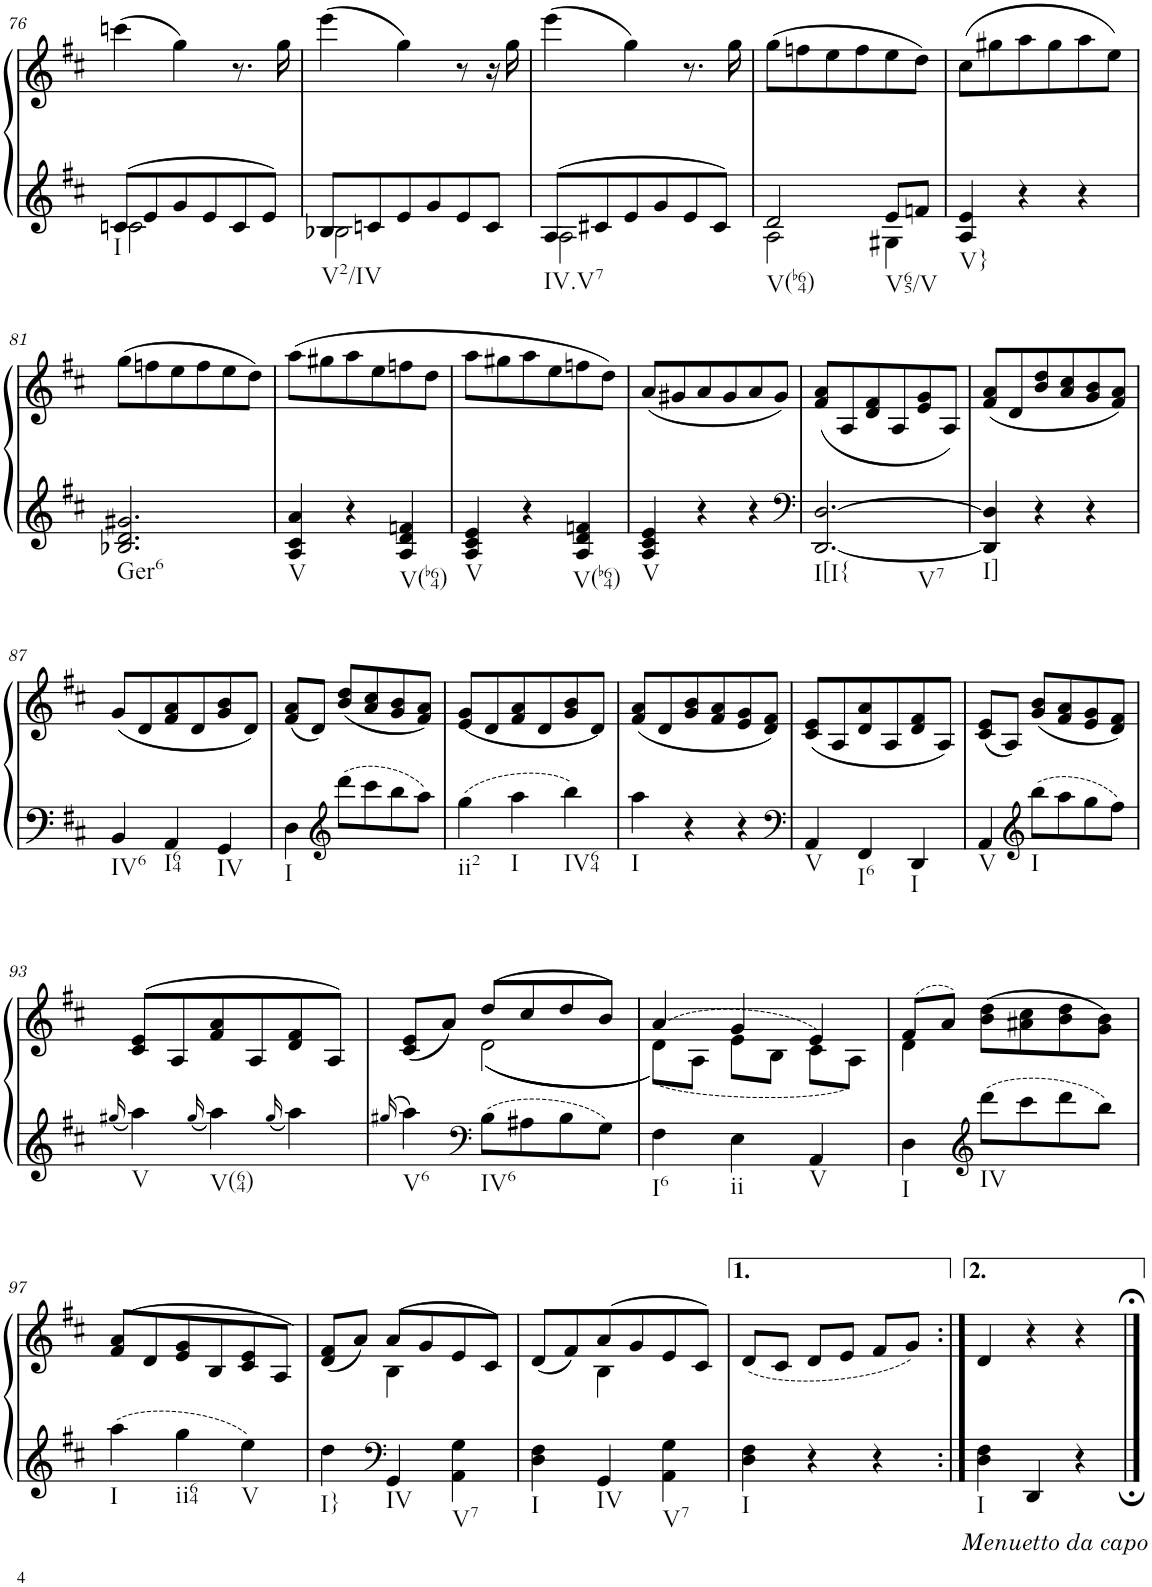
**kern	**kern
*part1	*part1
*staff2	*staff1
*I"Piano, Piano right	*
*I'Pno.	*
!!LO:PB:g=z
*clefG2	*clefG2
*k[f#c#]	*k[f#c#]
*M3/4	*M3/4
=76	=76
*^	*
!LO:TX:b:t=I	!	!
8c#/L	2cn\	(4cccn\
8e/	.	.
8g/	.	4gg\)
8e/	.	.
8c/	4ryy	8.r
8e/J	.	.
.	.	16gg\
=77	=77	=77
!LO:TX:b:t=V2/IV	!	!
8B/L	2B-X\	(4eee\
8cn/	.	.
8e/	.	4gg\)
8g/	.	.
8e/	4ryy	8r
8c/J	.	16r
.	.	16gg\
=78	=78	=78
!LO:TX:b:t=IV.V7	!	!
8A/L	2A\	(4eee\
8c#X/	.	.
8e/	.	4gg\)
8g/	.	.
8e/	4ryy	8.r
8c#/J	.	.
.	.	16gg\
=79	=79	=79
!LO:TX:b:t=V(b64)	!	!
2d/	2A\	(8gg\L
.	.	8ffn\
.	.	8ee\
.	.	8ff\
!LO:TX:b:t=V65/V	!	!
8e/L	4G#X\	8ee\
8fn/J	.	8dd\J)
*v	*v	*
=80	=80
!LO:TX:b:t=V}	!
4A/ 4e/	(8cc#\L
.	8gg#X\
4r	8aa\
.	8gg#\
4r	8aa\
.	8ee\J)
!!LO:LB:g=z
=81	=81
!LO:TX:b:t=Ger6	!
2.B-X/ 2.d/ 2.g#X/	(8gg\L
.	8ffn\
.	8ee\
.	8ff\
.	8ee\
.	8dd\J)
=82	=82
!LO:TX:b:t=V	!
4A/ 4c#/ 4a/	(8aa\L
.	8gg#X\
4r	8aa\
.	8ee\
!LO:TX:b:t=V(b64)	!
4A/ 4d/ 4fn/	8ffn\
.	8dd\J
=83	=83
!LO:TX:b:t=V	!
4A/ 4c#/ 4e/	8aa\L
.	8gg#X\
4r	8aa\
.	8ee\
!LO:TX:b:t=V(b64)	!
4A/ 4d/ 4fn/	8ffn\
.	8dd\J)
=84	=84
!LO:TX:b:t=V	!
4A/ 4c#/ 4e/	(8a/L
.	8g#X/
4r	8a/
.	8g#/
4r	8a/
.	8g#/J)
=85	=85
*clefF4	*
!LO:TX:b:t=I[I{	!
!LO:TX:b:t=V7	!
[2.DD/ [2.D/	(8f#/ 8a/L
.	8A/
.	8d/ 8f#/
.	8A/
.	8e/ 8g/
.	8A/J)
=86	=86
!LO:TX:b:t=I]	!
4DD/] 4D/]	(8f#/ 8a/L
.	8d/
4r	8b/ 8dd/
.	8a/ 8cc#/
4r	8g/ 8b/
.	8f#/ 8a/J)
!!LO:LB:g=z
=87	=87
!LO:TX:b:t=IV6	!
4BB/	(8g/L
.	8d/
!LO:TX:b:t=I64	!
4AA/	8f#/ 8a/
.	8d/
!LO:TX:b:t=IV	!
4GG/	8g/ 8b/
.	8d/J)
=88	=88
!LO:TX:b:t=I	!
4D\	(8f#/ 8a/L
.	8d/J)
*clefG2	*
8ddd\L	(8b/ 8dd/L
8ccc#\	8a/ 8cc#/
8bb\	8g/ 8b/
8aa\J	8f#/ 8a/J)
=89	=89
!LO:TX:b:t=ii2	!
4gg\	(<8e/ 8g/L
.	8d/
!LO:TX:b:t=I	!
4aa\	8f#/ 8a/
.	8d/
!LO:TX:b:t=IV64	!
4bb\	8g/ 8b/
.	8d/J)
=90	=90
!LO:TX:b:t=I	!
4aa\	(8f#/ 8a/L
.	8d/
4r	8g/ 8b/
.	8f#/ 8a/
4r	8e/ 8g/
.	8d/ 8f#/J)
=91	=91
*clefF4	*
!LO:TX:b:t=V	!
4AA/	(8c#/ 8e/L
.	8A/
!LO:TX:b:t=I6	!
4FF#/	8d/ 8a/
.	8A/
!LO:TX:b:t=I	!
4DD/	8d/ 8f#/
.	8A/J)
=92	=92
!LO:TX:b:t=V	!
4AA/	(8c#/ 8e/L
.	8A/J)
*clefG2	*
!LO:TX:b:t=I	!
8bb\L	(8g/ 8b/L
8aa\	8f#/ 8a/
8gg\	8e/ 8g/
8ff#\J	8d/ 8f#/J)
!!LO:LB:g=z
=93	=93
16qgg#X/	.
!LO:TX:b:t=V	!
4aa\	(>8c#/ 8e/L
.	8A/
16qgg#/	.
!LO:TX:b:t=V(64)	!
4aa\	8f#/ 8a/
.	8A/
16qgg#/	.
4aa\	8d/ 8f#/
.	8A/J)
=94	=94
16qgg#X/	.
*	*^
!LO:TX:b:t=V6	!	!
4aa\	(8c#/ 8e/L	4ryy
.	8a/J)	.
*clefF4	*	*
!LO:TX:b:t=IV6	!	!
8B\L	(8dd/L	((2d\
8A#X\	8cc#/	.
8B\	8dd/	.
8G\J	8b/J)	.
=95	=95	=95
!LO:TX:b:t=I6	!	!
4F#\	(4a/	(8d\L))
.	.	8A\J
!LO:TX:b:t=ii	!	!
4E\	4g/	8e\L
.	.	8B\J
!LO:TX:b:t=V	!	!
4AA/	4e/)	8c#\L
.	.	8A\J)
=96	=96	=96
!LO:TX:b:t=I	!	!
4D\	(8f#/L	4d\
.	8a/J)	.
*clefG2	*	*
!LO:TX:b:t=IV	!	!
8ddd\L	(8b\ 8dd\L	2ryy
8ccc#\	8a#X\ 8cc#\	.
8ddd\	8b\ 8dd\	.
8bb\J	8g\ 8b\J)	.
*	*v	*v
!!LO:LB:g=z
=97	=97
!LO:TX:b:t=I	!
4aa\	(>8f#/ 8a/L
.	8d/
!LO:TX:b:t=ii64	!
4gg\	8e/ 8g/
.	8B/
!LO:TX:b:t=V	!
4ee\	8c#/ 8e/
.	8A/J)
=98	=98
*	*^
!LO:TX:b:t=I}	!	!
4dd\	(8d/ 8f#/L	4ryy
.	8a/J)	.
*clefF4	*	*
!LO:TX:b:t=IV	!	!
4GG/	(8a/L	4B\
.	8g/	.
!LO:TX:b:t=V7	!	!
4AA\ 4G\	8e/	4ryy
.	8c#/J)	.
=99	=99	=99
!LO:TX:b:t=I	!	!
4D\ 4F#\	(8d/L	4ryy
.	8f#/)	.
!LO:TX:b:t=IV	!	!
4GG/	(8a/	4B\
.	8g/	.
!LO:TX:b:t=V7	!	!
4AA\ 4G\	8e/	4ryy
.	8c#/J)	.
*	*v	*v
=100	=100
!LO:TX:b:t=I	!
4D\ 4F#\	(8d/L
.	8c#/J
4r	8d/L
.	8e/J
4r	8f#/L
.	8g/J)
=100X1:|!	=100X1:|!
!LO:TX:b:t=I	!
4D\ 4F#\	4d/
4DD/	4r
4r	4r
!	!LO:TX:b:t=<i>Menuetto da capo</i>
!LO:TX:b:t=<i>Menuetto da capo</i>	!
==	==
*-	*-
